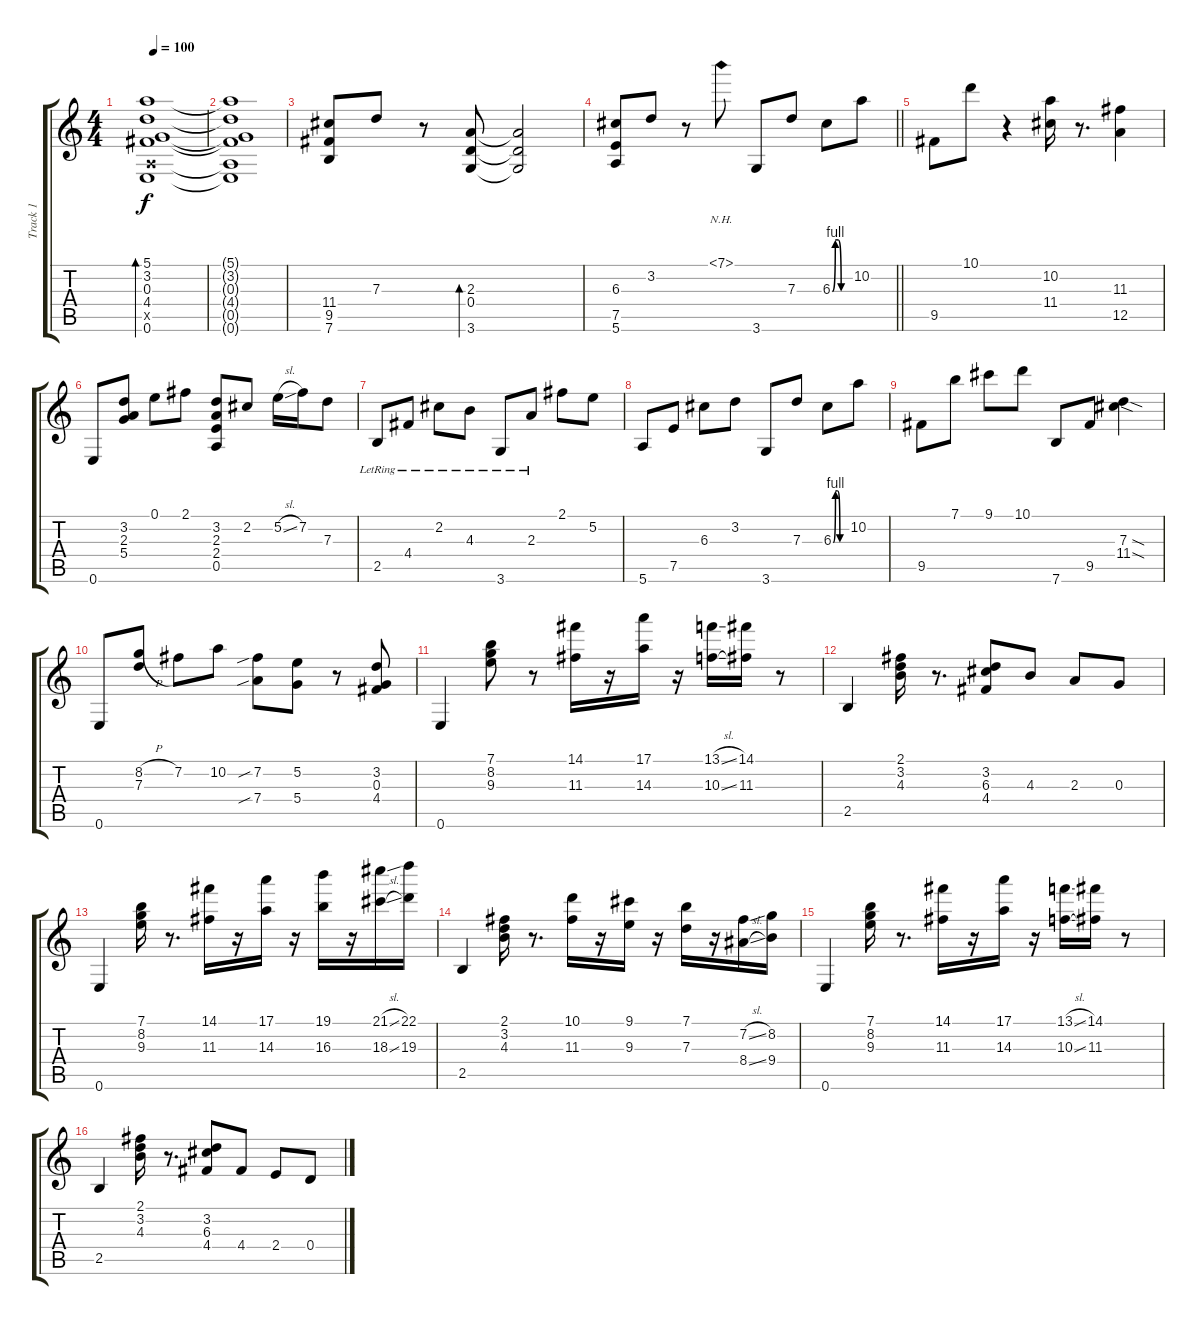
\track ("Track 1" "Track 1") {instrument electricguitarjazz}
\staff {score tabs}
\tuning (E4 B3 G3 D3 A2 E2) {hide}
\ts (4 4)
\tempo 100
\clef g2
\ks c
(5.1 3.2 0.3 4.4 0.5{x} 0.6).1{bd 480 dy f instrument electricguitarjazz} |
(5.1{t} 3.2{t} 0.3{t} 4.4{t} 0.5{t} 0.6{t}).1 |
(11.4 9.5 7.6).8 7.3.8 r.8 (2.3 0.4 3.6).8{bd 240} (2.3{t} 0.4{t} 3.6{t}).2 |
\barLineRight lightlight
(6.3 7.5 5.6).8 3.2.8 r.8 7.1{nh}.8 3.6.8 7.3.8 6.3{be (custom 0 0 10 4 20 4 30 0 60 0)}.8 10.2.8 |
\section ("" "")
9.5.8 10.1.8 r.4 (10.2 11.4).16 r.8{d} (11.3 12.5).4 |
0.6.8 (3.2 2.3 5.4).8 0.1.8 2.1.8 (3.2 2.3 2.4 0.5).8 2.2.8 5.2{sl}.16 7.2.16 7.3.8 |
2.5{lr}.8 4.4{lr}.8 2.2{lr}.8 4.3{lr}.8 3.6{lr}.8 2.3{lr}.8 2.1.8 5.2.8 |
5.6.8 7.5.8 6.3.8 3.2.8 3.6.8 7.3.8 6.3{be (custom 0 0 10 4 20 4 30 0 60 0)}.8 10.2.8 |
9.5.8 7.1.8 9.1.8 10.1.8 7.6.8 9.5.8 (7.3{sod} 11.4{sod}).4 |
0.6.8 (8.2{h} 7.3).8 7.2.8 10.2.8 (7.2{sib} 7.4{sib}).8 (5.2 5.4).8 r.8 (3.2 0.3 4.4).8 |
0.6.4 (7.1 8.2 9.3).8 r.8 (14.1 11.3).16 r.16 (17.1 14.3).16 r.16 (13.1{sl} 10.3{sl}).16 (14.1 11.3).16 r.8 |
2.5.4 (2.1 3.2 4.3).16 r.8{d} (3.2 6.3 4.4).8 4.3.8 2.3.8 0.3.8 |
0.6.4 (7.1 8.2 9.3).16 r.8{d} (14.1 11.3).16 r.16 (17.1 14.3).16 r.16 (19.1 16.3).16 r.16 (21.1{sl} 18.3{sl}).16 (22.1 19.3).16 |
2.5.4 (2.1 3.2 4.3).16 r.8{d} (10.1 11.3).16 r.16 (9.1 9.3).16 r.16 (7.1 7.3).16 r.16 (7.2{sl} 8.4{sl}).16 (8.2 9.4).16 |
0.6.4 (7.1 8.2 9.3).16 r.8{d} (14.1 11.3).16 r.16 (17.1 14.3).16 r.16 (13.1{sl} 10.3{sl}).16 (14.1 11.3).16 r.8 |
2.5.4 (2.1 3.2 4.3).16 r.8{d} (3.2 6.3 4.4).8 4.4.8 2.4.8 0.4.8
